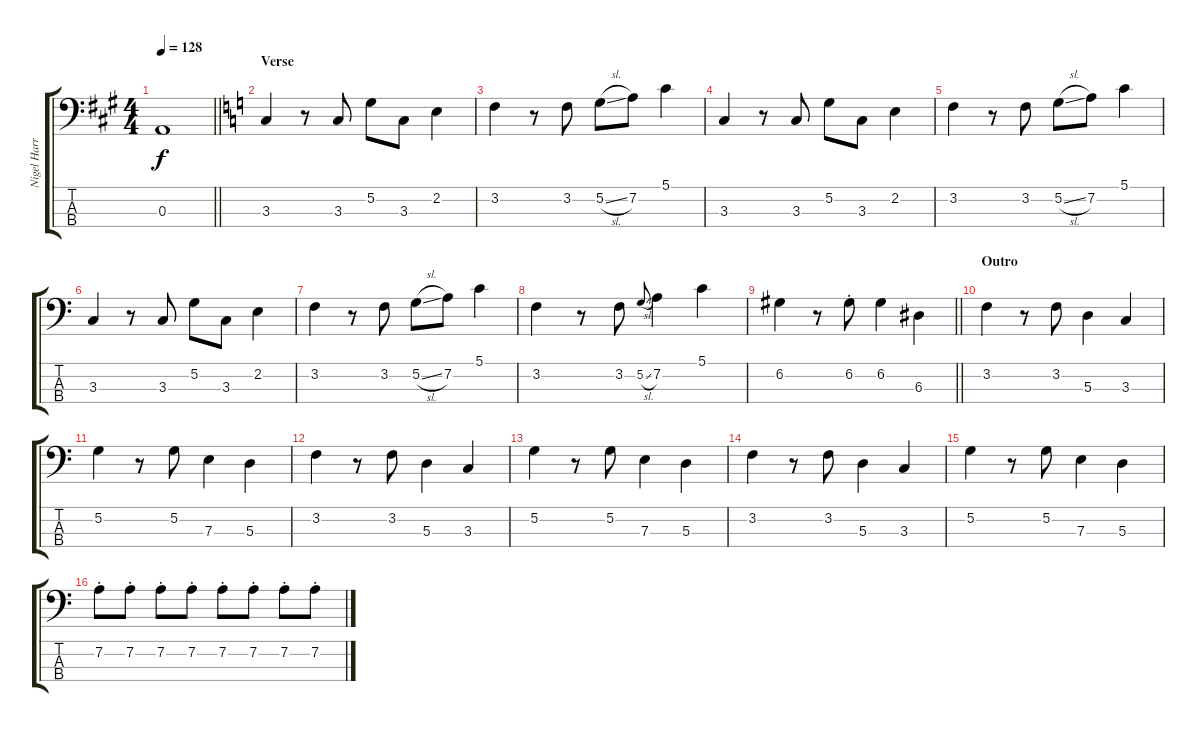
\track ("Nigel Harrison" "Nigel Harr") {instrument electricbassfinger}
\staff {score tabs}
\tuning (G2 D2 A1 E1) {hide}
\ts (4 4)
\tempo 128
\clef f4
\barLineRight lightlight
\ks a
0.3.1{dy f} |
\section ("" "Verse")
\ks c
3.3.4 r.8 3.3.8 5.2.8 3.3.8 2.2.4 |
3.2.4 r.8 3.2.8 5.2{sl}.8 7.2.8 5.1.4 |
3.3.4 r.8 3.3.8 5.2.8 3.3.8 2.2.4 |
3.2.4 r.8 3.2.8 5.2{sl}.8 7.2.8 5.1.4 |
3.3.4 r.8 3.3.8 5.2.8 3.3.8 2.2.4 |
3.2.4 r.8 3.2.8 5.2{sl}.8 7.2.8 5.1.4 |
3.2.4 r.8 3.2.8 5.2{sl}.8{gr onbeat} 7.2.4 5.1.4 |
\barLineRight lightlight
6.2.4 r.8 6.2{st}.8 6.2.4 6.3.4 |
\section ("" "Outro")
3.2.4 r.8 3.2.8 5.3.4 3.3.4 |
5.2.4 r.8 5.2.8 7.3.4 5.3.4 |
3.2.4 r.8 3.2.8 5.3.4 3.3.4 |
5.2.4 r.8 5.2.8 7.3.4 5.3.4 |
3.2.4 r.8 3.2.8 5.3.4 3.3.4 |
5.2.4 r.8 5.2.8 7.3.4 5.3.4 |
7.2{st}.8 7.2{st}.8 7.2{st}.8 7.2{st}.8 7.2{st}.8 7.2{st}.8 7.2{st}.8 7.2{st}.8
